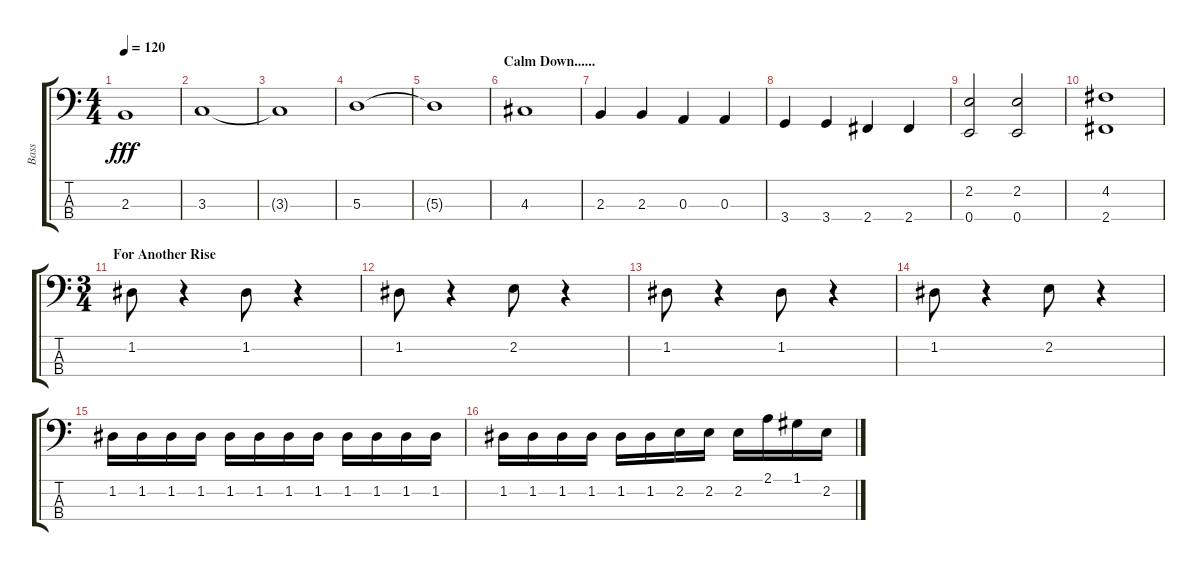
\track ("Bass" "Bass") {instrument electricbassfinger}
\staff {score tabs}
\tuning (G2 D2 A1 E1) {hide}
\ts (4 4)
\tempo 120
\clef f4
\ks c
2.3{t}.1{dy fff} |
3.3.1 |
3.3{t}.1 |
5.3.1 |
5.3{t}.1 |
\section ("" "Calm Down......")
4.3.1 |
2.3.4 2.3.4 0.3.4 0.3.4 |
3.4.4 3.4.4 2.4.4 2.4.4 |
(2.2 0.4).2 (2.2 0.4).2 |
(4.2 2.4).1 |
\ts (3 4)
\section ("" "For Another Rise")
1.2.8 r.4 1.2.8 r.4 |
1.2.8 r.4 2.2.8 r.4 |
1.2.8 r.4 1.2.8 r.4 |
1.2.8 r.4 2.2.8 r.4 |
1.2.16 1.2.16 1.2.16 1.2.16 1.2.16 1.2.16 1.2.16 1.2.16 1.2.16 1.2.16 1.2.16 1.2.16 |
1.2.16 1.2.16 1.2.16 1.2.16 1.2.16 1.2.16 2.2.16 2.2.16 2.2.16 2.1.16 1.1.16 2.2.16
